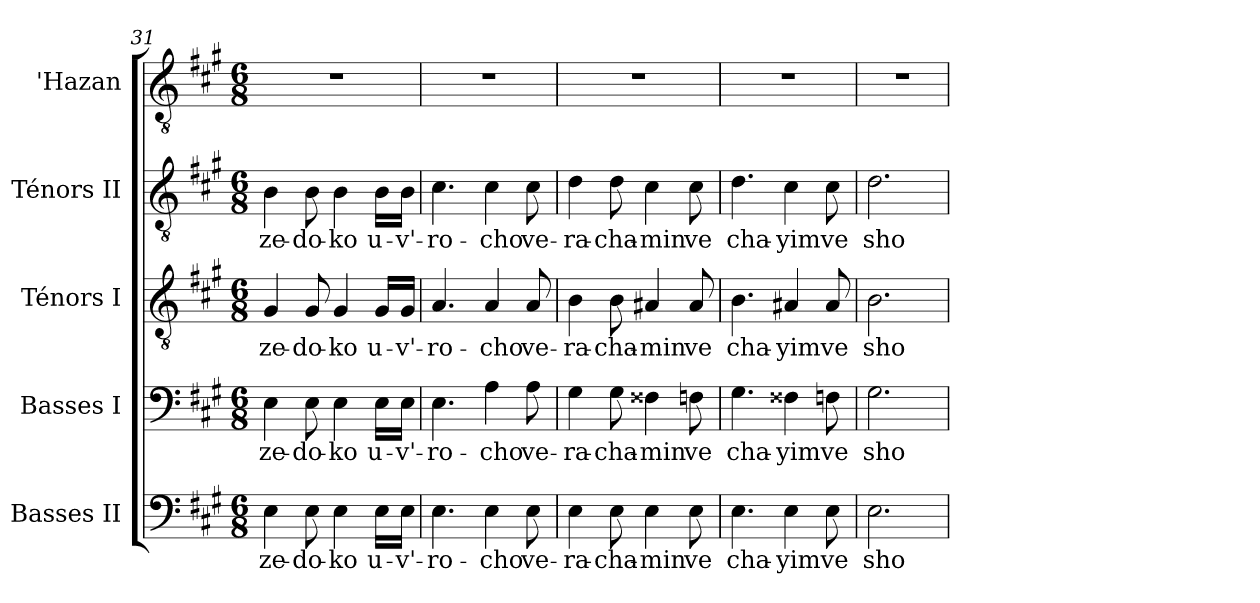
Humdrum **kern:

**kern	**text	**kern	**text	**kern	**text	**kern	**text	**kern
*part5	*part5	*part4	*part4	*part3	*part3	*part2	*part2	*part1
*staff5	*staff5	*staff4	*staff4	*staff3	*staff3	*staff2	*staff2	*staff1
*I"Basses II	*	*I"Basses I	*	*I"Ténors I	*	*I"Ténors II	*	*I"'Hazan
*I'B.	*	*	*	*I'T. 1	*	*I'T. 2	*	*
*clefF4	*	*clefF4	*	*clefGv2	*	*clefGv2	*	*clefGv2
*	*	*	*	*ITrd7c12	*	*ITrd7c12	*	*ITrd7c12
*k[f#c#g#]	*	*k[f#c#g#]	*	*k[f#c#g#]	*	*k[f#c#g#]	*	*k[f#c#g#]
*A:	*	*A:	*	*A:	*	*A:	*	*A:
*M6/8	*	*M6/8	*	*M6/8	*	*M6/8	*	*M6/8
=31	=31	=31	=31	=31	=31	=31	=31	=31
!	!LO:LY:b:color=#000000	!	!	!	!	!	!	!
!	!	!	!LO:LY:b:color=#000000	!	!	!	!	!
!	!	!	!	!	!LO:LY:b:color=#000000	!	!	!
!	!	!	!	!	!	!	!LO:LY:b:color=#000000	!LO:N:vis=1
4Ei\	-ze-	4Ei\	-ze-	4GG#i/	-ze-	4BBi\	-ze-	2.r
!	!LO:LY:b:color=#000000	!	!	!	!	!	!	!
!	!	!	!LO:LY:b:color=#000000	!	!	!	!	!
!	!	!	!	!	!LO:LY:b:color=#000000	!	!	!
!	!	!	!	!	!	!	!LO:LY:b:color=#000000	!
8Ei\	-do-	8Ei\	-do-	8GG#i/	-do-	8BBi\	-do-	.
!	!LO:LY:b:color=#000000	!	!	!	!	!	!	!
!	!	!	!LO:LY:b:color=#000000	!	!	!	!	!
!	!	!	!	!	!LO:LY:b:color=#000000	!	!	!
!	!	!	!	!	!	!	!LO:LY:b:color=#000000	!
4Ei\	-ko	4Ei\	-ko	4GG#i/	-ko	4BBi\	-ko	.
!	!LO:LY:b:color=#000000	!	!	!	!	!	!	!
!	!	!	!LO:LY:b:color=#000000	!	!	!	!	!
!	!	!	!	!	!LO:LY:b:color=#000000	!	!	!
!	!	!	!	!	!	!	!LO:LY:b:color=#000000	!
16Ei\LL	u-	16Ei\LL	u-	16GG#i/LL	u-	16BBi\LL	u-	.
!	!LO:LY:b:color=#000000	!	!	!	!	!	!	!
!	!	!	!LO:LY:b:color=#000000	!	!	!	!	!
!	!	!	!	!	!LO:LY:b:color=#000000	!	!	!
!	!	!	!	!	!	!	!LO:LY:b:color=#000000	!
16Ei\JJ	-v'-	16Ei\JJ	-v'-	16GG#i/JJ	-v'-	16BBi\JJ	-v'-	.
=32	=32	=32	=32	=32	=32	=32	=32	=32
!	!LO:LY:b:color=#000000	!	!	!	!	!	!	!
!	!	!	!LO:LY:b:color=#000000	!	!	!	!	!
!	!	!	!	!	!LO:LY:b:color=#000000	!	!	!
!	!	!	!	!	!	!	!LO:LY:b:color=#000000	!LO:N:vis=1
4.Ei\	-ro-	4.Ei\	-ro-	4.AAi/	-ro-	4.C#i\	-ro-	2.r
!	!LO:LY:b:color=#000000	!	!	!	!	!	!	!
!	!	!	!LO:LY:b:color=#000000	!	!	!	!	!
!	!	!	!	!	!LO:LY:b:color=#000000	!	!	!
!	!	!	!	!	!	!	!LO:LY:b:color=#000000	!
4Ei\	-cho	4Ai\	-cho	4AAi/	-cho	4C#i\	-cho	.
!	!LO:LY:b:color=#000000	!	!	!	!	!	!	!
!	!	!	!LO:LY:b:color=#000000	!	!	!	!	!
!	!	!	!	!	!LO:LY:b:color=#000000	!	!	!
!	!	!	!	!	!	!	!LO:LY:b:color=#000000	!
8Ei\	ve-	8Ai\	ve-	8AAi/	ve-	8C#i\	ve-	.
=33	=33	=33	=33	=33	=33	=33	=33	=33
!	!LO:LY:b:color=#000000	!	!	!	!	!	!	!
!	!	!	!LO:LY:b:color=#000000	!	!	!	!	!
!	!	!	!	!	!LO:LY:b:color=#000000	!	!	!
!	!	!	!	!	!	!	!LO:LY:b:color=#000000	!LO:N:vis=1
4Ei\	-ra-	4G#i\	-ra-	4BBi\	-ra-	4Di\	-ra-	2.r
!	!LO:LY:b:color=#000000	!	!	!	!	!	!	!
!	!	!	!LO:LY:b:color=#000000	!	!	!	!	!
!	!	!	!	!	!LO:LY:b:color=#000000	!	!	!
!	!	!	!	!	!	!	!LO:LY:b:color=#000000	!
8Ei\	-cha-	8G#i\	-cha-	8BBi\	-cha-	8Di\	-cha-	.
!	!LO:LY:b:color=#000000	!	!	!	!	!	!	!
!	!	!	!LO:LY:b:color=#000000	!	!	!	!	!
!	!	!	!	!	!LO:LY:b:color=#000000	!	!	!
!	!	!	!	!	!	!	!LO:LY:b:color=#000000	!
4Ei\	-min	4F##Xi\	-min	4AA#Xi/	-min	4C#i\	-min	.
!	!LO:LY:b:color=#000000	!	!	!	!	!	!	!
!	!	!	!LO:LY:b:color=#000000	!	!	!	!	!
!	!	!	!	!	!LO:LY:b:color=#000000	!	!	!
!	!	!	!	!	!	!	!LO:LY:b:color=#000000	!
8Ei\	ve	8Fi\	ve	8AA#i/	ve	8C#i\	ve	.
=34	=34	=34	=34	=34	=34	=34	=34	=34
!	!LO:LY:b:color=#000000	!	!	!	!	!	!	!
!	!	!	!LO:LY:b:color=#000000	!	!	!	!	!
!	!	!	!	!	!LO:LY:b:color=#000000	!	!	!
!	!	!	!	!	!	!	!LO:LY:b:color=#000000	!LO:N:vis=1
4.Ei\	cha-	4.G#i\	cha-	4.BBi\	cha-	4.Di\	cha-	2.r
!	!LO:LY:b:color=#000000	!	!	!	!	!	!	!
!	!	!	!LO:LY:b:color=#000000	!	!	!	!	!
!	!	!	!	!	!LO:LY:b:color=#000000	!	!	!
!	!	!	!	!	!	!	!LO:LY:b:color=#000000	!
4Ei\	-yim	4F##Xi\	-yim	4AA#Xi/	-yim	4C#i\	-yim	.
!	!LO:LY:b:color=#000000	!	!	!	!	!	!	!
!	!	!	!LO:LY:b:color=#000000	!	!	!	!	!
!	!	!	!	!	!LO:LY:b:color=#000000	!	!	!
!	!	!	!	!	!	!	!LO:LY:b:color=#000000	!
8Ei\	ve	8Fi\	ve	8AA#i/	ve	8C#i\	ve	.
=35	=35	=35	=35	=35	=35	=35	=35	=35
!	!LO:LY:b:color=#000000	!	!	!	!	!	!	!
!	!	!	!LO:LY:b:color=#000000	!	!	!	!	!
!	!	!	!	!	!LO:LY:b:color=#000000	!	!	!
!	!	!	!	!	!	!	!LO:LY:b:color=#000000	!LO:N:vis=1
2.Ei\	sho-	2.G#i\	sho-	2.BBi\	sho-	2.Di\	sho-	2.r
=	=	=	=	=	=	=	=	=
*-	*-	*-	*-	*-	*-	*-	*-	*-
